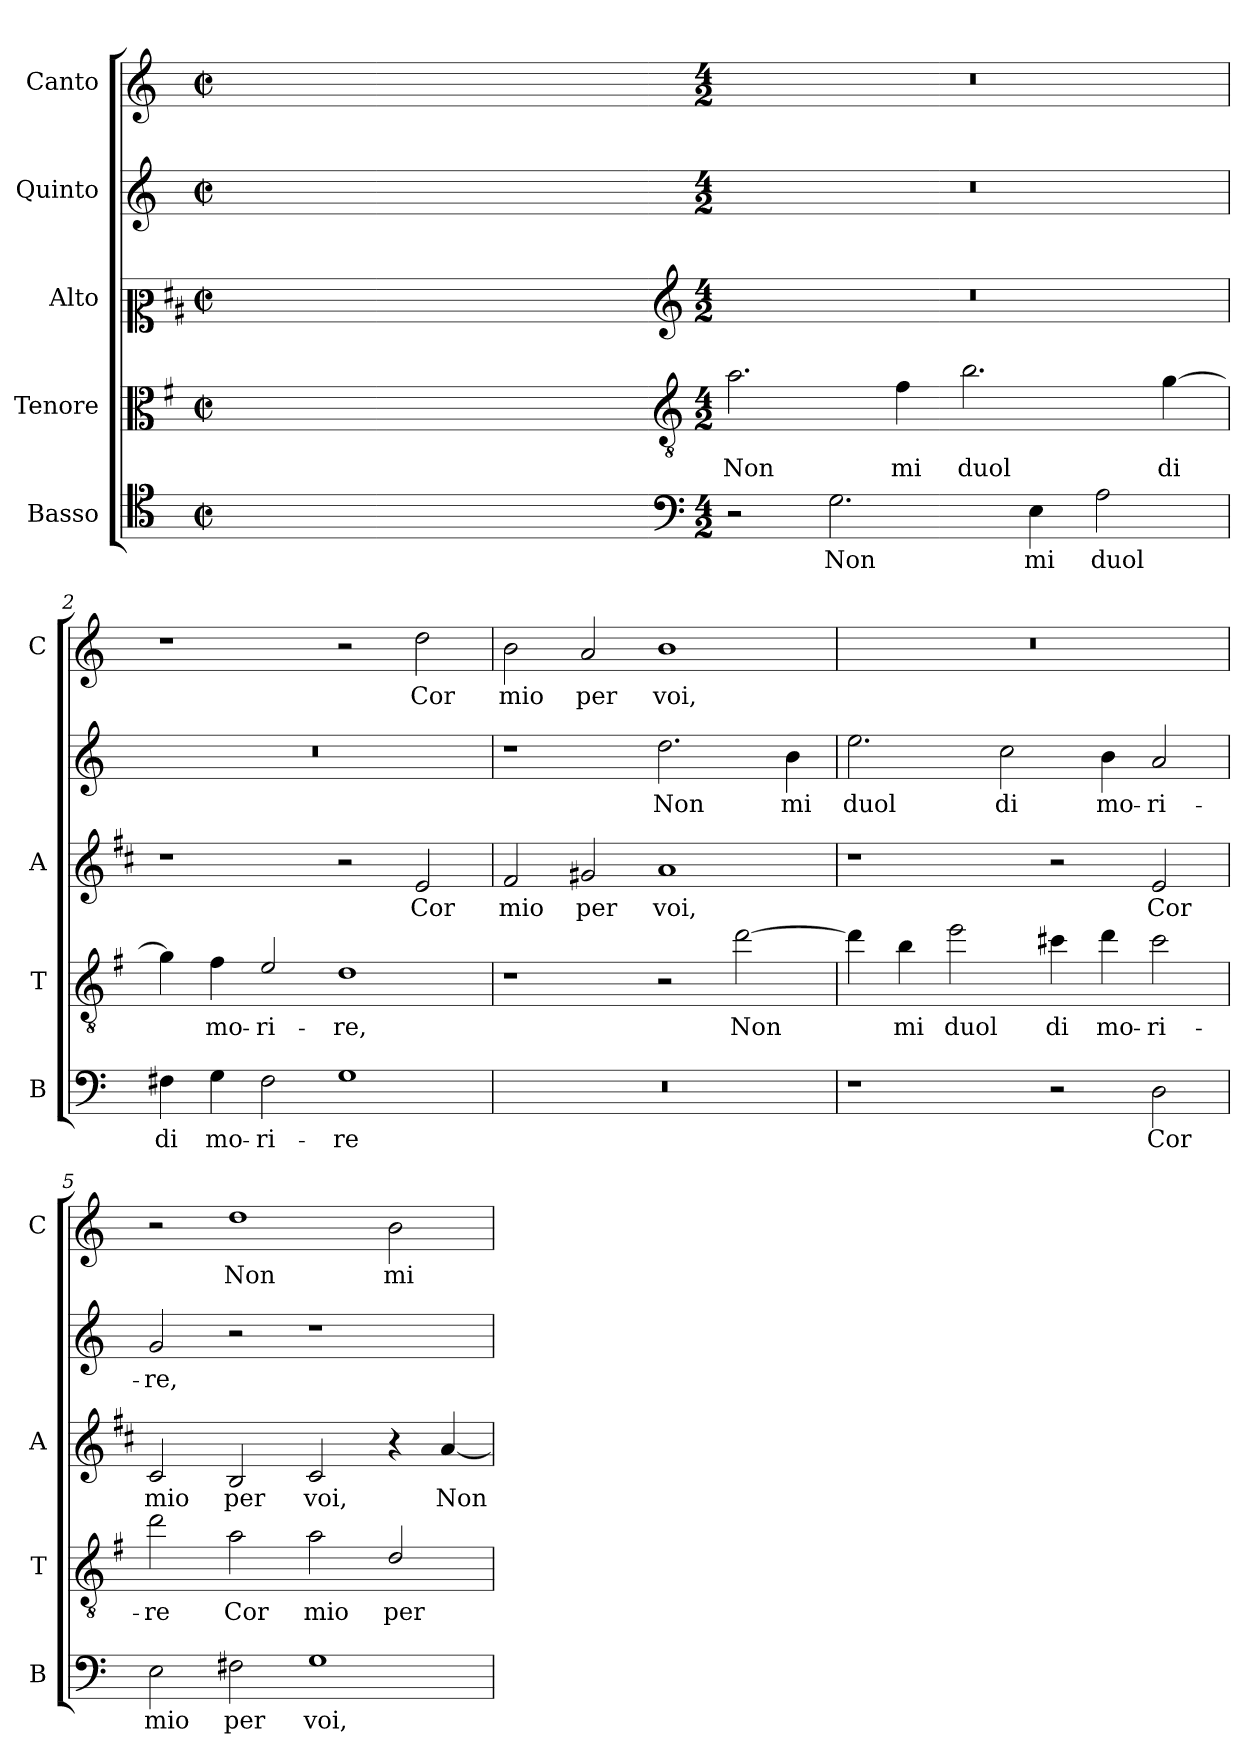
**kern	**text	**kern	**text	**kern	**text	**kern	**text	**kern	**text
*part5	*part5	*part4	*part4	*part3	*part3	*part2	*part2	*part1	*part1
*staff5	*staff5	*staff4	*staff4	*staff3	*staff3	*staff2	*staff2	*staff1	*staff1
*I"Basso	*	*I"Tenore	*	*I"Alto	*	*I"Quinto	*	*I"Canto	*
*I'B	*	*I'T	*	*I'A	*	*	*	*I'C	*
*clefC4	*	*clefC3	*	*clefC2	*	*clefG2	*	*clefG2	*
*	*	*ITrd4c7	*	*ITrd1c2	*	*	*	*	*
*k[]	*	*k[]	*	*k[]	*	*k[]	*	*k[]	*
*C:	*	*C:	*	*C:	*	*C:	*	*C:	*
*M2/2	*	*M2/2	*	*M2/2	*	*M2/2	*	*M2/2	*
*met(c|)	*	*met(c|)	*	*met(c|)	*	*met(c|)	*	*met(c|)	*
=	=	=	=	=	=	=	=	=	=
1ryy	.	1ryy	.	1ryy	.	1ryy	.	1ryy	.
=1X-	=1X-	=1X-	=1X-	=1X-	=1X-	=1X-	=1X-	=1X-	=1X-
4ryy	.	4ryy	.	4ryy	.	4ryy	.	4ryy	.
4ryy	.	4ryy	.	4ryy	.	4ryy	.	4ryy	.
4ryy	.	4ryy	.	4ryy	.	4ryy	.	4ryy	.
4ryy	.	4ryy	.	4ryy	.	4ryy	.	4ryy	.
=1-	=1-	=1-	=1-	=1-	=1-	=1-	=1-	=1-	=1-
*clefF4	*	*clefGv2	*	*clefG2	*	*	*	*	*
*M4/2	*	*M4/2	*	*M4/2	*	*M4/2	*	*M4/2	*
!	!	!	!LO:LY:b	!	!	!	!	!	!
2r	.	2.d\	Non	0r	.	0r	.	0r	.
!	!LO:LY:b	!	!	!	!	!	!	!	!
2.G\	Non	.	.	.	.	.	.	.	.
!	!	!	!LO:LY:b	!	!	!	!	!	!
.	.	4B\	mi	.	.	.	.	.	.
!	!	!	!LO:LY:b	!	!	!	!	!	!
.	.	2.e\	duol	.	.	.	.	.	.
!	!LO:LY:b	!	!	!	!	!	!	!	!
4E\	mi	.	.	.	.	.	.	.	.
!	!LO:LY:b	!	!	!	!	!	!	!	!
2A\	duol	.	.	.	.	.	.	.	.
!	!	!	!LO:LY:b	!	!	!	!	!	!
.	.	[4c\	di	.	.	.	.	.	.
=2	=2	=2	=2	=2	=2	=2	=2	=2	=2
!	!LO:LY:b	!	!	!	!	!	!	!	!
4F#X\	di	4c\]	.	1r	.	0r	.	1r	.
!	!LO:LY:b	!	!LO:LY:b	!	!	!	!	!	!
4G\	mo-	4B\	mo-	.	.	.	.	.	.
!	!LO:LY:b	!	!LO:LY:b	!	!	!	!	!	!
2F#\	-ri-	2A/	-ri-	.	.	.	.	.	.
!	!LO:LY:b	!	!LO:LY:b	!	!	!	!	!	!
1G	-re	1G	-re,	2r	.	.	.	2r	.
!	!	!	!	!	!LO:LY:b	!	!	!	!LO:LY:b
.	.	.	.	2d/	Cor	.	.	2dd\	Cor
=3	=3	=3	=3	=3	=3	=3	=3	=3	=3
!	!	!	!	!	!LO:LY:b	!	!	!	!LO:LY:b
0r	.	1r	.	2e/	mio	1r	.	2b\	mio
!	!	!	!	!	!LO:LY:b	!	!	!	!LO:LY:b
.	.	.	.	2f#X/	per	.	.	2a/	per
!	!	!	!	!	!LO:LY:b	!	!LO:LY:b	!	!LO:LY:b
.	.	2r	.	1g	voi,	2.dd\	Non	1b	voi,
!	!	!	!LO:LY:b	!	!	!	!	!	!
.	.	[2g\	Non	.	.	.	.	.	.
!	!	!	!	!	!	!	!LO:LY:b	!	!
.	.	.	.	.	.	4b\	mi	.	.
!!LO:LB:g=z
=4	=4	=4	=4	=4	=4	=4	=4	=4	=4
!	!	!	!	!	!	!	!LO:LY:b	!	!
1r	.	4g\]	.	1r	.	2.ee\	duol	0r	.
!	!	!	!LO:LY:b	!	!	!	!	!	!
.	.	4e\	mi	.	.	.	.	.	.
!	!	!	!LO:LY:b	!	!	!	!	!	!
.	.	2a\	duol	.	.	.	.	.	.
!	!	!	!	!	!	!	!LO:LY:b	!	!
.	.	.	.	.	.	2cc\	di	.	.
!	!	!	!LO:LY:b	!	!	!	!	!	!
2r	.	4f#X\	di	2r	.	.	.	.	.
!	!	!	!LO:LY:b	!	!	!	!LO:LY:b	!	!
.	.	4g\	mo-	.	.	4b\	mo-	.	.
!	!LO:LY:b	!	!LO:LY:b	!	!LO:LY:b	!	!LO:LY:b	!	!
2D\	Cor	2f#\	-ri-	2d/	Cor	2a/	-ri-	.	.
=5	=5	=5	=5	=5	=5	=5	=5	=5	=5
!	!LO:LY:b	!	!LO:LY:b	!	!LO:LY:b	!	!LO:LY:b	!	!
2E\	mio	2g\	-re	2B/	mio	2g/	-re,	2r	.
!	!LO:LY:b	!	!LO:LY:b	!	!LO:LY:b	!	!	!	!LO:LY:b
2F#X\	per	2d\	Cor	2A/	per	2r	.	1dd	Non
!	!LO:LY:b	!	!LO:LY:b	!	!LO:LY:b	!	!	!	!
1G	voi,	2d\	mio	2B/	voi,	1r	.	.	.
!	!	!	!LO:LY:b	!	!	!	!	!	!LO:LY:b
.	.	2G/	per	4r	.	.	.	2b\	mi
!	!	!	!	!	!LO:LY:b	!	!	!	!
.	.	.	.	[4g/	Non	.	.	.	.
=	=	=	=	=	=	=	=	=	=
*-	*-	*-	*-	*-	*-	*-	*-	*-	*-
